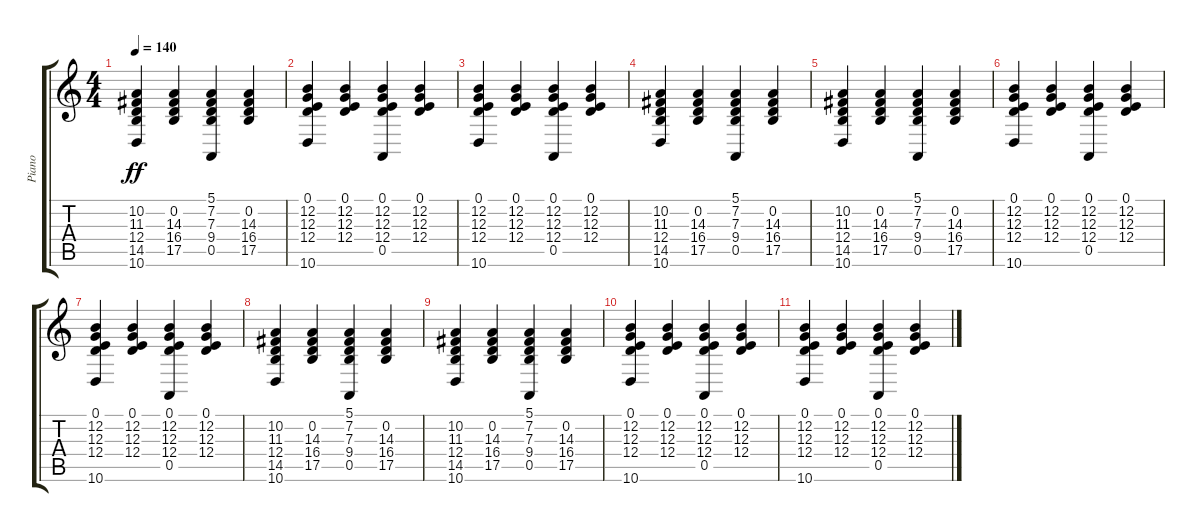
\track ("Piano" "Piano") {instrument acousticgrandpiano}
\staff {score tabs}
\tuning (E4 B3 G3 D3 A2 E2) {hide}
\ts (4 4)
\tempo 140
\clef g2
\ks c
(10.2 11.3 12.4 14.5 10.6).4{dy ff volume 14} (0.2 14.3 16.4 17.5).4{volume 14} (5.1 7.2 7.3 9.4 0.5).4{volume 13} (0.2 14.3 16.4 17.5).4{volume 13} |
(0.1 12.2 12.3 12.4 10.6).4{volume 12} (0.1 12.2 12.3 12.4).4{volume 12} (0.1 12.2 12.3 12.4 0.5).4{volume 12} (0.1 12.2 12.3 12.4).4{volume 12} |
(0.1 12.2 12.3 12.4 10.6).4{volume 11} (0.1 12.2 12.3 12.4).4{volume 11} (0.1 12.2 12.3 12.4 0.5).4{volume 11} (0.1 12.2 12.3 12.4).4{volume 10} |
(10.2 11.3 12.4 14.5 10.6).4{volume 10} (0.2 14.3 16.4 17.5).4{volume 10} (5.1 7.2 7.3 9.4 0.5).4{volume 9} (0.2 14.3 16.4 17.5).4{volume 9} |
(10.2 11.3 12.4 14.5 10.6).4{volume 9} (0.2 14.3 16.4 17.5).4{volume 8} (5.1 7.2 7.3 9.4 0.5).4{volume 8} (0.2 14.3 16.4 17.5).4{volume 8} |
(0.1 12.2 12.3 12.4 10.6).4{volume 8} (0.1 12.2 12.3 12.4).4{volume 7} (0.1 12.2 12.3 12.4 0.5).4{volume 7} (0.1 12.2 12.3 12.4).4{volume 6} |
(0.1 12.2 12.3 12.4 10.6).4{volume 6} (0.1 12.2 12.3 12.4).4{volume 6} (0.1 12.2 12.3 12.4 0.5).4{volume 6} (0.1 12.2 12.3 12.4).4{volume 5} |
(10.2 11.3 12.4 14.5 10.6).4{volume 5} (0.2 14.3 16.4 17.5).4{volume 5} (5.1 7.2 7.3 9.4 0.5).4{volume 4} (0.2 14.3 16.4 17.5).4{volume 4} |
(10.2 11.3 12.4 14.5 10.6).4{volume 4} (0.2 14.3 16.4 17.5).4{volume 3} (5.1 7.2 7.3 9.4 0.5).4{volume 3} (0.2 14.3 16.4 17.5).4{volume 3} |
(0.1 12.2 12.3 12.4 10.6).4{volume 2} (0.1 12.2 12.3 12.4).4{volume 2} (0.1 12.2 12.3 12.4 0.5).4{volume 2} (0.1 12.2 12.3 12.4).4{volume 2} |
(0.1 12.2 12.3 12.4 10.6).4{volume 1} (0.1 12.2 12.3 12.4).4{volume 1} (0.1 12.2 12.3 12.4 0.5).4{volume 1} (0.1 12.2 12.3 12.4).4{volume 0}
